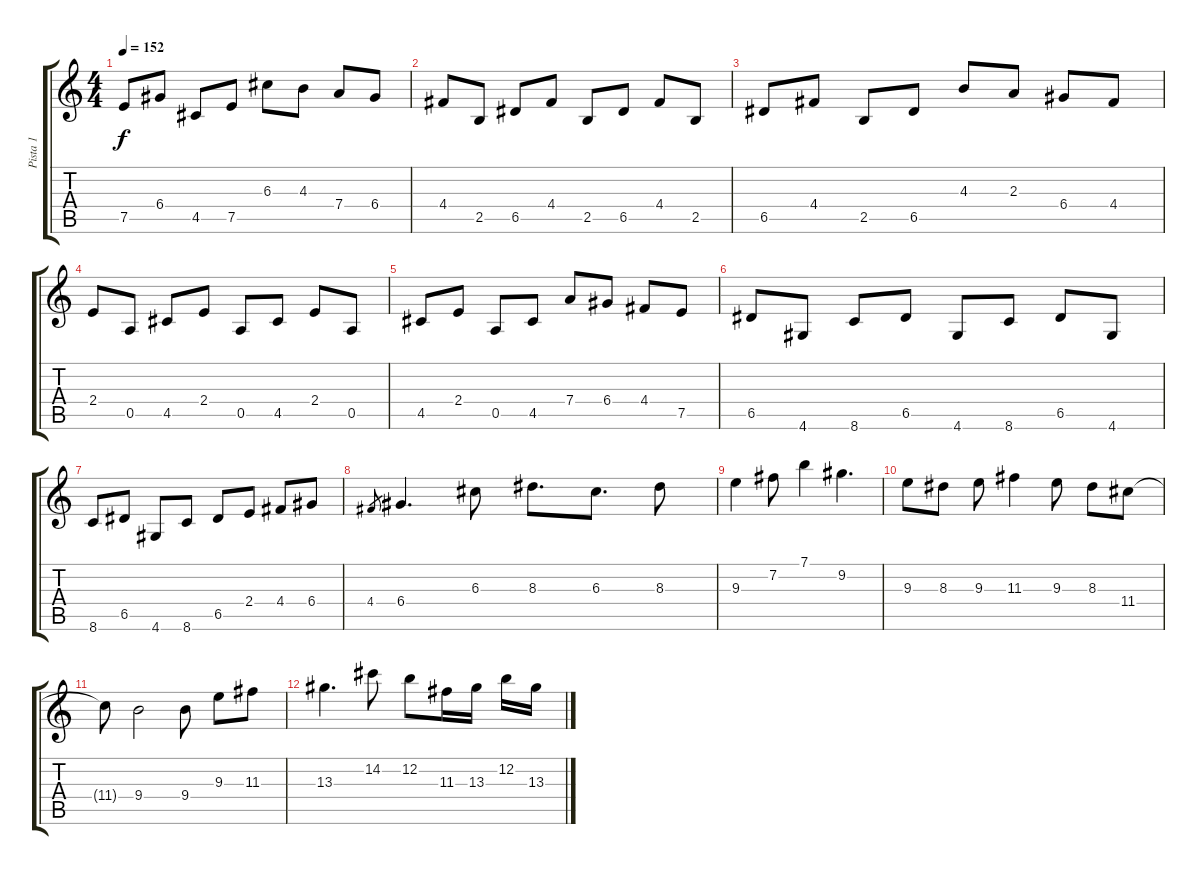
\track ("Pista 1" "Pista 1") {instrument distortionguitar}
\staff {score tabs}
\tuning (E4 B3 G3 D3 A2 E2) {hide}
\ts (4 4)
\tempo 152
\clef g2
\ks c
7.5.8{dy f} 6.4.8 4.5.8 7.5.8 6.3.8 4.3.8 7.4.8 6.4.8 |
4.4.8 2.5.8 6.5.8 4.4.8 2.5.8 6.5.8 4.4.8 2.5.8 |
6.5.8 4.4.8 2.5.8 6.5.8 4.3.8 2.3.8 6.4.8 4.4.8 |
2.4.8 0.5.8 4.5.8 2.4.8 0.5.8 4.5.8 2.4.8 0.5.8 |
4.5.8 2.4.8 0.5.8 4.5.8 7.4.8 6.4.8 4.4.8 7.5.8 |
6.5.8 4.6.8 8.6.8 6.5.8 4.6.8 8.6.8 6.5.8 4.6.8 |
8.6.8 6.5.8 4.6.8 8.6.8 6.5.8 2.4.8 4.4.8 6.4.8 |
4.4.8{gr} 6.4.4{d} 6.3.8 8.3.8{d} 6.3.8{d} 8.3.8 |
9.3.4 7.2.8 7.1.4 9.2.4{d} |
9.3.8 8.3.8 9.3.8 11.3.4 9.3.8 8.3.8 11.4.8 |
11.4{t}.8 9.4.2 9.4.8 9.3.8 11.3.8 |
13.3.4{d} 14.2.8 12.2.8 11.3.16 13.3.16 12.2.16 13.3.16
